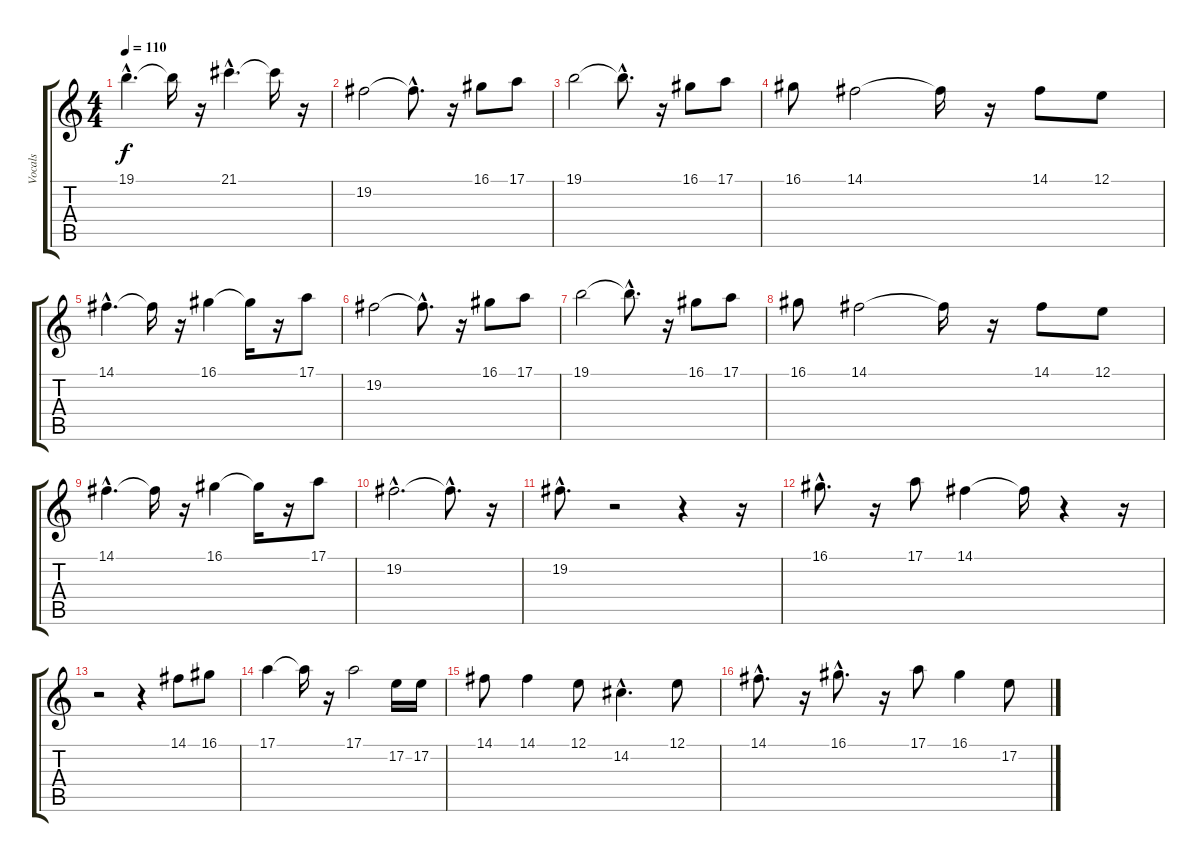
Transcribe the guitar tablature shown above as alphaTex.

\track ("Vocals" "Vocals") {instrument choiraahs}
\staff {score tabs}
\tuning (E4 B3 G3 D3 A2 E2) {hide}
\ts (4 4)
\tempo 110
\clef g2
\ks c
19.1{hac t}.4{d dy f} 19.1{t}.16 r.16 21.1{hac}.4{d} 21.1{t}.16 r.16 |
19.2.2 19.2{hac t}.8{d} r.16 16.1.8 17.1.8 |
19.1.2 19.1{hac t}.8{d} r.16 16.1.8 17.1.8 |
16.1.8 14.1.2 14.1{t}.16 r.16 14.1.8 12.1.8 |
14.1{hac}.4{d} 14.1{t}.16 r.16 16.1.4 16.1{t}.16 r.16 17.1.8 |
19.2.2 19.2{hac t}.8{d} r.16 16.1.8 17.1.8 |
19.1.2 19.1{hac t}.8{d} r.16 16.1.8 17.1.8 |
16.1.8 14.1.2 14.1{t}.16 r.16 14.1.8 12.1.8 |
14.1{hac}.4{d} 14.1{t}.16 r.16 16.1.4 16.1{t}.16 r.16 17.1.8 |
19.2{hac}.2{d} 19.2{hac t}.8{d} r.16 |
19.2{hac}.8{d} r.2 r.4 r.16 |
16.1{hac}.8{d} r.16 17.1.8 14.1.4 14.1{t}.16 r.4 r.16 |
r.2 r.4 14.1.8 16.1.8 |
17.1.4 17.1{t}.16 r.16 17.1.2 17.2.16 17.2.16 |
14.1.8 14.1.4 12.1.8 14.2{hac}.4{d} 12.1.8 |
14.1{hac}.8{d} r.16 16.1{hac}.8{d} r.16 17.1.8 16.1.4 17.2.8
